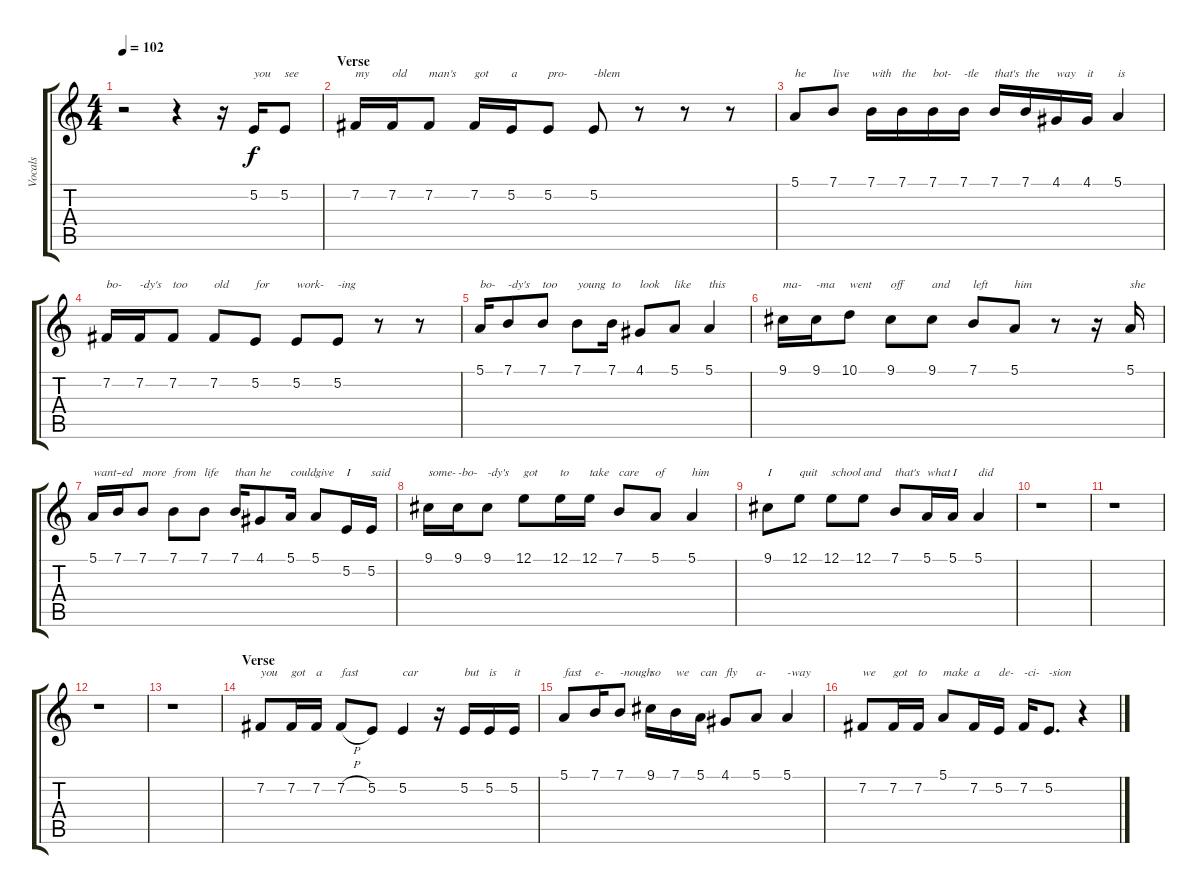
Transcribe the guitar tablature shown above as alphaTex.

\track ("Vocals" "Vocals") {instrument steeldrums}
\staff {score tabs}
\tuning (E4 B3 G3 D3 A2 E2) {hide}
\ts (4 4)
\tempo 102
\clef g2
\ks c
r.2{dy f} r.4 r.16 5.2.16{txt "you"} 5.2.8{txt "see"} |
\section ("" "Verse")
7.2.16{txt "my"} 7.2.16{txt "old"} 7.2.8{txt "man's"} 7.2.16{txt "got"} 5.2.16{txt "a"} 5.2.8{txt "pro-"} 5.2.8{txt "-blem"} r.8 r.8 r.8 |
5.1.8{txt "he"} 7.1.8{txt "live"} 7.1.16{txt "with"} 7.1.16{txt "the"} 7.1.16{txt "bot-"} 7.1.16{txt "-tle"} 7.1.16{txt "that's"} 7.1.16{txt "the"} 4.1.16{txt "way"} 4.1.16{txt "it"} 5.1.4{txt "is"} |
7.2.16{txt "bo-"} 7.2.16{txt "-dy's"} 7.2.8{txt "too"} 7.2.8{txt "old"} 5.2.8{txt "for"} 5.2.8{txt "work-"} 5.2.8{txt "-ing"} r.8 r.8 |
5.1.16{txt "bo-"} 7.1.8{txt "-dy's"} 7.1.8{txt "too"} 7.1.8{txt "young"} 7.1.16{txt "to"} 4.1.8{txt "look"} 5.1.8{txt "like"} 5.1.4{txt "this"} |
9.1.16{txt "ma-"} 9.1.16{txt "-ma"} 10.1.8{txt "went"} 9.1.8{txt "off"} 9.1.8{txt "and"} 7.1.8{txt "left"} 5.1.8{txt "him"} r.8 r.16 5.1.16{txt "she"} |
5.1.16{txt "want-"} 7.1.16{txt "-ed"} 7.1.8{txt "more"} 7.1.8{txt "from"} 7.1.8{txt "life"} 7.1.16{txt "than"} 4.1.8{txt "he"} 5.1.16{txt "could"} 5.1.8{txt "give"} 5.2.16{txt "I"} 5.2.16{txt "said"} |
9.1.16{txt "some-"} 9.1.16{txt "-bo-"} 9.1.8{txt "-dy's"} 12.1.8{txt "got"} 12.1.16{txt "to"} 12.1.16{txt "take"} 7.1.8{txt "care"} 5.1.8{txt "of"} 5.1.4{txt "him"} |
9.1.8{txt "I"} 12.1.8{txt "quit"} 12.1.8{txt "school"} 12.1.8{txt "and"} 7.1.8{txt "that's"} 5.1.16{txt "what"} 5.1.16{txt "I"} 5.1.4{txt "did"} |
r.1 |
r.1 |
r.1 |
r.1 |
\section ("" "Verse")
7.2.8{txt "you"} 7.2.16{txt "got"} 7.2.16{txt "a"} 7.2{h}.8{txt "fast"} 5.2.8 5.2.4{txt "car"} r.16 5.2.16{txt "but"} 5.2.16{txt "is"} 5.2.16{txt "it"} |
5.1.8{txt "fast"} 7.1.16{txt "e-"} 7.1.8{txt "-nough"} 9.1.16{txt "so"} 7.1.16{txt "we"} 5.1.16{txt "can"} 4.1.8{txt "fly"} 5.1.8{txt "a-"} 5.1.4{txt "-way"} |
7.2.8{txt "we"} 7.2.16{txt "got"} 7.2.16{txt "to"} 5.1.8{txt "make"} 7.2.16{txt "a"} 5.2.16{txt "de-"} 7.2.16{txt "-ci-"} 5.2.8{d txt "-sion"} r.4
